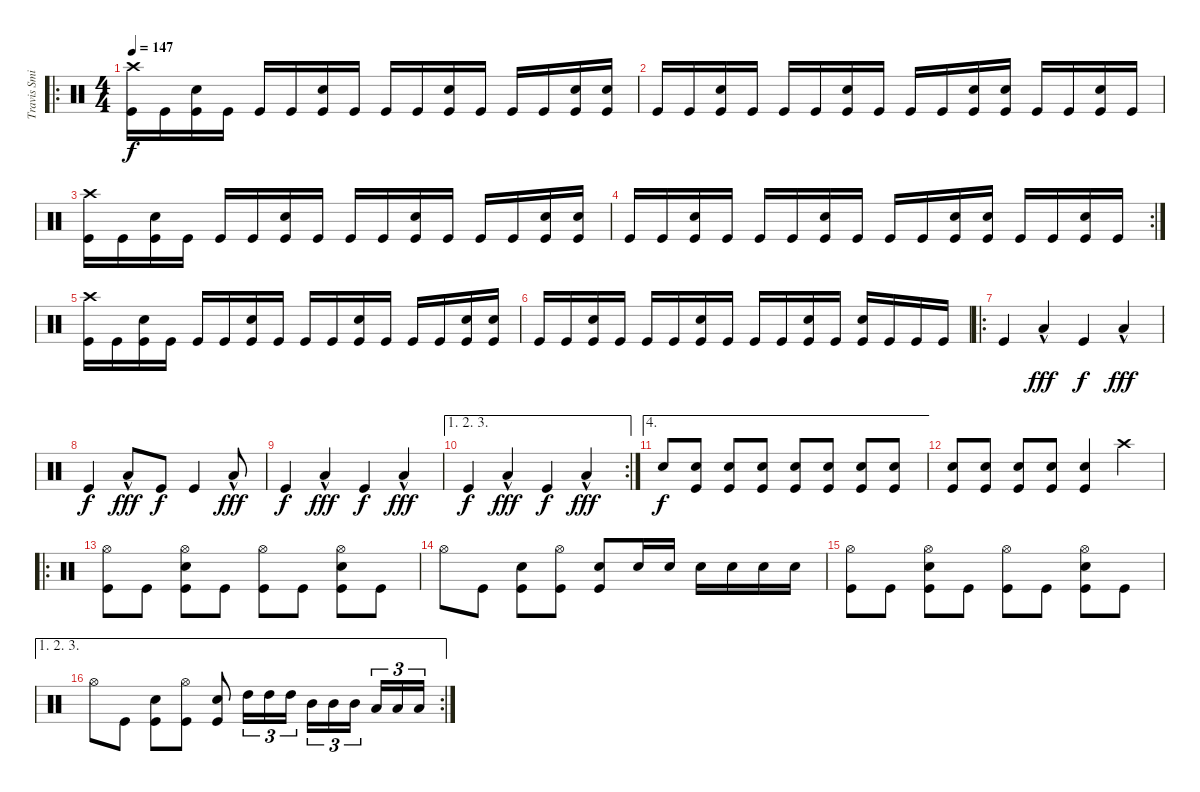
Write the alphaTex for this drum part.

\track ("Travis Smith" "Travis Smi") {instrument percussion}
\staff {score}
\articulation defaults
\ro
\ts (4 4)
\tempo 147
\clef neutral
\ks c
("Kick (hit)" "Crash high (hit)").16{dy f} "Kick (hit)".16 ("Kick (hit)" "Snare (hit) 2").16 "Kick (hit)".16 "Kick (hit)".16 "Kick (hit)".16 ("Kick (hit)" "Snare (hit) 2").16 "Kick (hit)".16 "Kick (hit)".16 "Kick (hit)".16 ("Kick (hit)" "Snare (hit) 2").16 "Kick (hit)".16 "Kick (hit)".16 "Kick (hit)".16 ("Kick (hit)" "Snare (hit) 2").16 ("Kick (hit)" "Snare (hit) 2").16 |
"Kick (hit)".16 "Kick (hit)".16 ("Kick (hit)" "Snare (hit) 2").16 "Kick (hit)".16 "Kick (hit)".16 "Kick (hit)".16 ("Kick (hit)" "Snare (hit) 2").16 "Kick (hit)".16 "Kick (hit)".16 "Kick (hit)".16 ("Kick (hit)" "Snare (hit) 2").16 ("Kick (hit)" "Snare (hit) 2").16 "Kick (hit)".16 "Kick (hit)".16 ("Kick (hit)" "Snare (hit) 2").16 "Kick (hit)".16 |
("Kick (hit)" "Crash high (hit)").16 "Kick (hit)".16 ("Kick (hit)" "Snare (hit) 2").16 "Kick (hit)".16 "Kick (hit)".16 "Kick (hit)".16 ("Kick (hit)" "Snare (hit) 2").16 "Kick (hit)".16 "Kick (hit)".16 "Kick (hit)".16 ("Kick (hit)" "Snare (hit) 2").16 "Kick (hit)".16 "Kick (hit)".16 "Kick (hit)".16 ("Kick (hit)" "Snare (hit) 2").16 ("Kick (hit)" "Snare (hit) 2").16 |
\rc 2 "Kick (hit)".16 "Kick (hit)".16
("Kick (hit)" "Snare (hit) 2").16 "Kick (hit)".16 "Kick (hit)".16 "Kick (hit)".16 ("Kick (hit)" "Snare (hit) 2").16 "Kick (hit)".16 "Kick (hit)".16 "Kick (hit)".16 ("Kick (hit)" "Snare (hit) 2").16 ("Kick (hit)" "Snare (hit) 2").16 "Kick (hit)".16 "Kick (hit)".16 ("Kick (hit)" "Snare (hit) 2").16 "Kick (hit)".16 |
("Kick (hit)" "Crash high (hit)").16 "Kick (hit)".16 ("Kick (hit)" "Snare (hit) 2").16 "Kick (hit)".16 "Kick (hit)".16 "Kick (hit)".16 ("Kick (hit)" "Snare (hit) 2").16 "Kick (hit)".16 "Kick (hit)".16 "Kick (hit)".16 ("Kick (hit)" "Snare (hit) 2").16 "Kick (hit)".16 "Kick (hit)".16 "Kick (hit)".16 ("Kick (hit)" "Snare (hit) 2").16 ("Kick (hit)" "Snare (hit) 2").16 |
"Kick (hit)".16 "Kick (hit)".16 ("Kick (hit)" "Snare (hit) 2").16 "Kick (hit)".16 "Kick (hit)".16 "Kick (hit)".16 ("Kick (hit)" "Snare (hit) 2").16 "Kick (hit)".16 "Kick (hit)".16 "Kick (hit)".16 ("Kick (hit)" "Snare (hit) 2").16 "Kick (hit)".16 ("Kick (hit)" "Snare (hit) 2").16 "Kick (hit)".16 "Kick (hit)".16 "Kick (hit)".16 |
\ro "Kick (hit)".4{volume 16} "Low Floor Tom (hit)"{hac}.4{dy fff} "Kick (hit)".4{dy f} "Low Floor Tom (hit)"{hac}.4{dy fff}
|
"Kick (hit)".4{dy f} "Low Floor Tom (hit)"{hac}.8{dy fff} "Kick (hit)".8{dy f} "Kick (hit)".4 "Low Floor Tom (hit)"{hac}.8{dy fff} |
"Kick (hit)".4{dy f} "Low Floor Tom (hit)"{hac}.4{dy fff} "Kick (hit)".4{dy f} "Low Floor Tom (hit)"{hac}.4{dy fff} |
\ae (1 2 3)
\rc 2 "Kick (hit)".4{dy f} "Low Floor Tom (hit)"{hac}.4{dy fff} "Kick (hit)".4{dy f} "Low Floor Tom (hit)"{hac}.4{dy fff}
|
\ae 4 "Snare (hit) 2".8{dy f}
("Kick (hit)" "Snare (hit) 2").8 ("Kick (hit)" "Snare (hit) 2").8 ("Kick (hit)" "Snare (hit) 2").8 ("Kick (hit)" "Snare (hit) 2").8 ("Kick (hit)" "Snare (hit) 2").8 ("Kick (hit)" "Snare (hit) 2").8 ("Kick (hit)" "Snare (hit) 2").8 |
("Snare (hit) 2" "Kick (hit)").8 ("Kick (hit)" "Snare (hit) 2").8 ("Kick (hit)" "Snare (hit) 2").8 ("Kick (hit)" "Snare (hit) 2").8 ("Kick (hit)" "Snare (hit) 2").4 "Crash high (hit)".4 |
\ro
("Hi-Hat (open)" "Kick (hit)").8 "Kick (hit)".8 ("Hi-Hat (open)" "Snare (hit) 2" "Kick (hit)").8 "Kick (hit)".8 ("Hi-Hat (open)" "Kick (hit)").8 "Kick (hit)".8 ("Hi-Hat (open)" "Snare (hit) 2" "Kick (hit)").8 "Kick (hit)".8 |
"Hi-Hat (open)".8 "Kick (hit)".8 ("Kick (hit)" "Snare (hit) 2").8 ("Kick (hit)" "Hi-Hat (open)").8 ("Kick (hit)" "Snare (hit) 2").8 "Snare (hit) 2".16 "Snare (hit) 2".16 "Snare (hit) 2".16 "Snare (hit) 2".16 "Snare (hit) 2".16 "Snare (hit) 2".16 |
("Hi-Hat (open)" "Kick (hit)").8 "Kick (hit)".8 ("Hi-Hat (open)" "Snare (hit) 2" "Kick (hit)").8 "Kick (hit)".8 ("Hi-Hat (open)" "Kick (hit)").8 "Kick (hit)".8 ("Hi-Hat (open)" "Snare (hit) 2" "Kick (hit)").8 "Kick (hit)".8 |
\ae (1 2 3)
\rc 2 "Hi-Hat (open)".8 "Kick (hit)".8
("Kick (hit)" "Snare (hit) 2").8 ("Kick (hit)" "Hi-Hat (open)").8 ("Kick (hit)" "Snare (hit) 2").8 "High Tom (hit)".16{tu (3 2)} "High Tom (hit)".16{tu (3 2)} "High Tom (hit)".16{tu (3 2)} "Mid Tom (hit)".16{tu (3 2)} "Mid Tom (hit)".16{tu (3 2)} "Mid Tom (hit)".16{tu (3 2) beam splitsecondary} "Low Tom (hit)".16{tu (3 2)} "Low Tom (hit)".16{tu (3 2)} "Low Tom (hit)".16{tu (3 2)}
